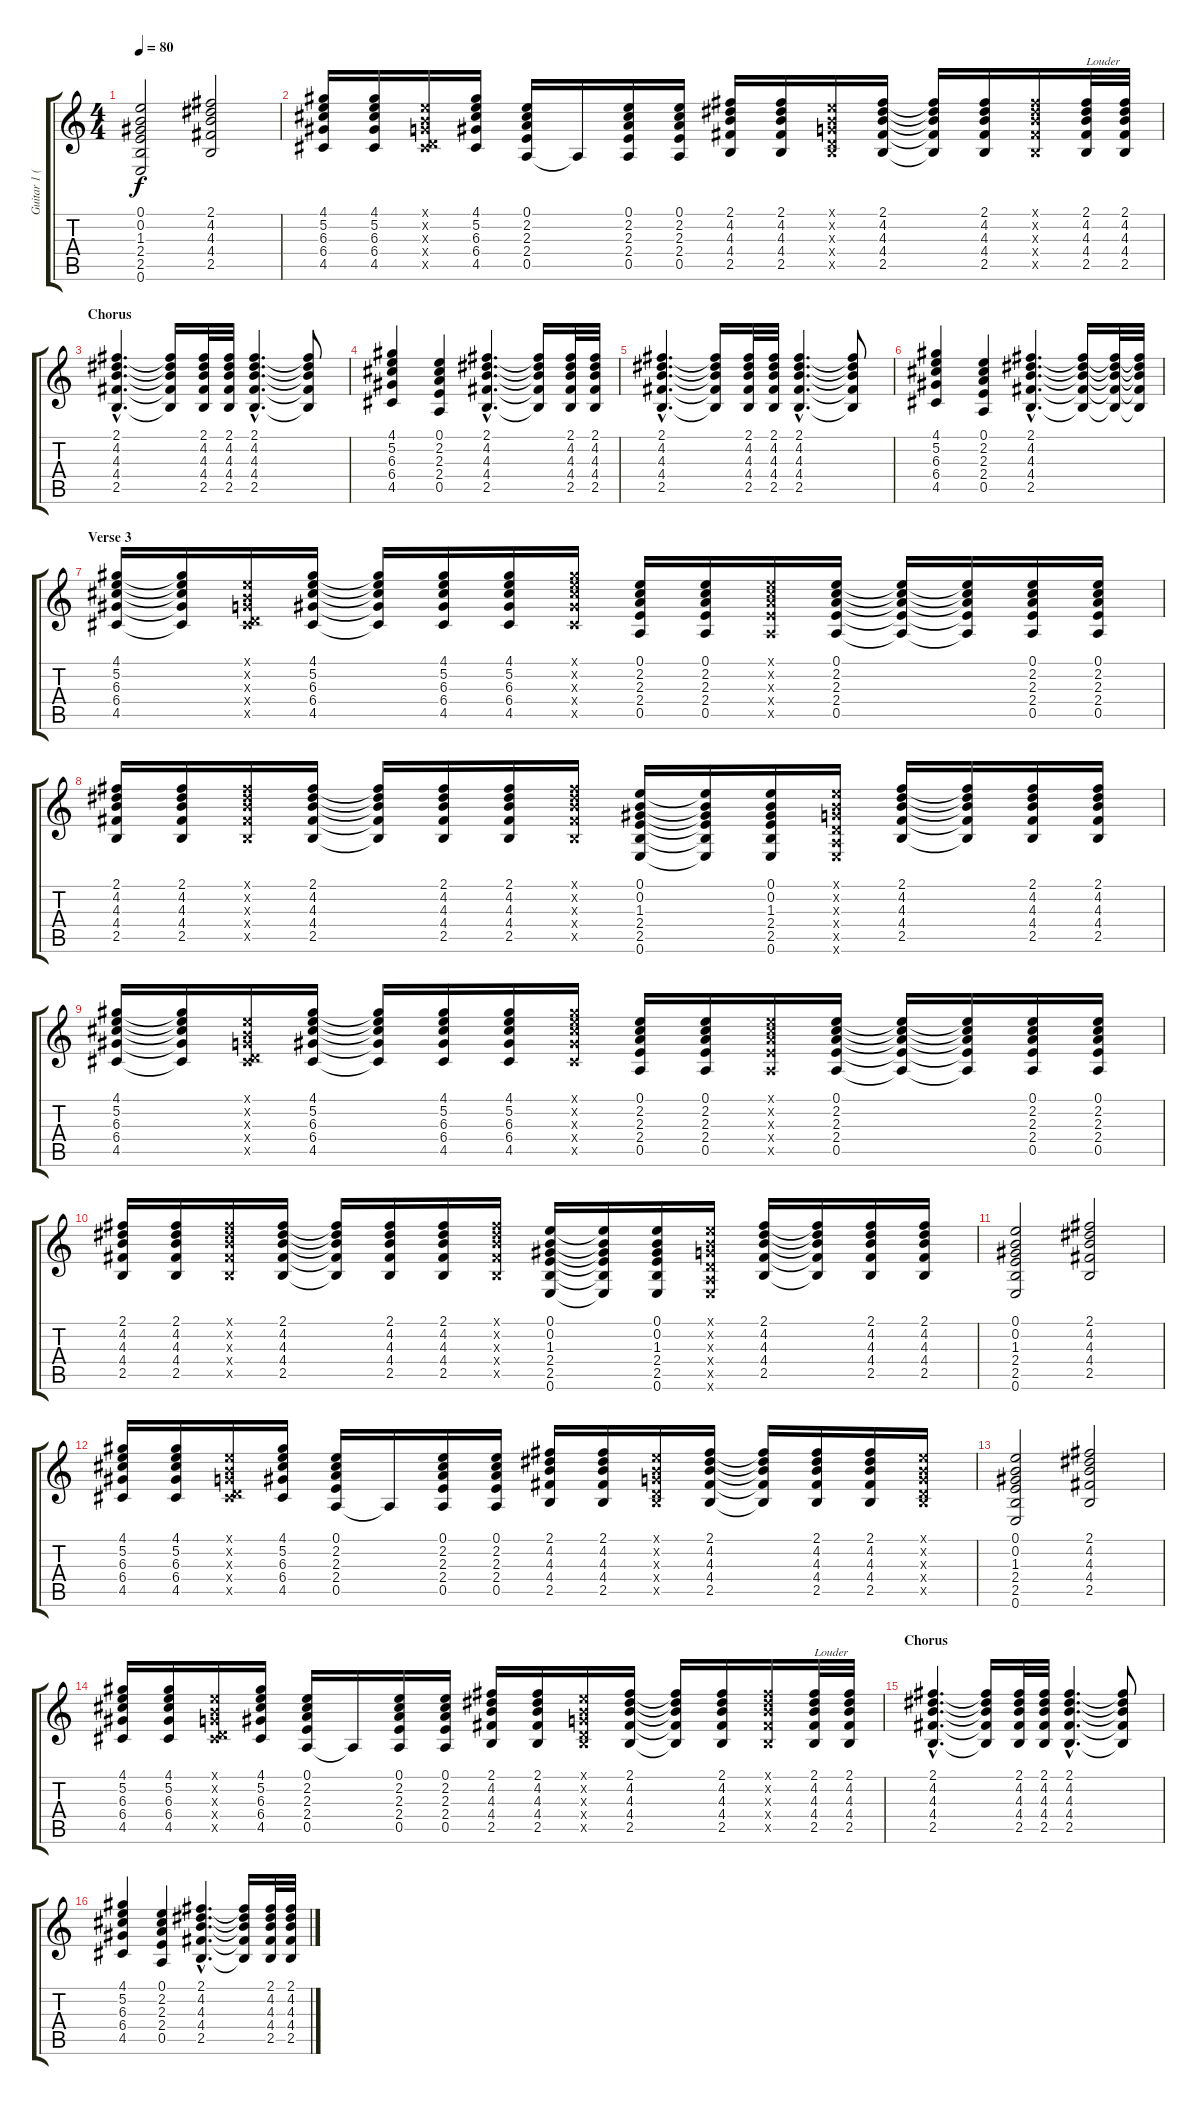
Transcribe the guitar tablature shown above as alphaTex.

\track ("Guitar 1 (Solo)" "Guitar 1 (") {instrument electricguitarjazz}
\staff {score tabs}
\tuning (E4 B3 G3 D3 A2 E2) {hide}
\ts (4 4)
\tempo 80
\clef g2
\ks c
(0.1 0.2 1.3 2.4 2.5 0.6).2{dy f} (2.1 4.2 4.3 4.4 2.5).2 |
(4.1 5.2 6.3 6.4 4.5).16 (4.1 5.2 6.3 6.4 4.5).16 (0.1{x} 0.2{x} 0.3{x} 0.4{x} 4.5{x}).16 (4.1 5.2 6.3 6.4 4.5).16 (0.1 2.2 2.3 2.4 0.5).16 0.5{t}.16 (0.1 2.2 2.3 2.4 0.5).16 (0.1 2.2 2.3 2.4 0.5).16 (2.1 4.2 4.3 4.4 2.5).16 (2.1 4.2 4.3 4.4 2.5).16 (0.1{x} 0.2{x} 0.3{x} 0.4{x} 2.5{x}).16 (2.1 4.2 4.3 4.4 2.5).16 (2.1{t} 4.2{t} 4.3{t} 4.4{t} 2.5{t}).16 (2.1 4.2 4.3 4.4 2.5).16 (2.1{x} 4.2{x} 4.3{x} 4.4{x} 2.5{x}).16 (2.1 4.2 4.3 4.4 2.5).32{txt "Louder" volume 16} (2.1 4.2 4.3 4.4 2.5).32 |
\section ("" "Chorus")
(2.1{hac} 4.2{hac} 4.3{hac} 4.4{hac} 2.5{hac}).4{d} (2.1{t} 4.2{t} 4.3{t} 4.4{t} 2.5{t}).16 (2.1 4.2 4.3 4.4 2.5).32 (2.1 4.2 4.3 4.4 2.5).32 (2.1{hac} 4.2{hac} 4.3{hac} 4.4{hac} 2.5{hac}).4{d} (2.1{t} 4.2{t} 4.3{t} 4.4{t} 2.5{t}).8 |
(4.1 5.2 6.3 6.4 4.5).4 (0.1 2.2 2.3 2.4 0.5).4 (2.1{hac} 4.2{hac} 4.3{hac} 4.4{hac} 2.5{hac}).4{d} (2.1{t} 4.2{t} 4.3{t} 4.4{t} 2.5{t}).16 (2.1 4.2 4.3 4.4 2.5).32 (2.1 4.2 4.3 4.4 2.5).32 |
(2.1{hac} 4.2{hac} 4.3{hac} 4.4{hac} 2.5{hac}).4{d} (2.1{t} 4.2{t} 4.3{t} 4.4{t} 2.5{t}).16 (2.1 4.2 4.3 4.4 2.5).32 (2.1 4.2 4.3 4.4 2.5).32 (2.1{hac} 4.2{hac} 4.3{hac} 4.4{hac} 2.5{hac}).4{d} (2.1{t} 4.2{t} 4.3{t} 4.4{t} 2.5{t}).8 |
(4.1 5.2 6.3 6.4 4.5).4 (0.1 2.2 2.3 2.4 0.5).4 (2.1{hac} 4.2{hac} 4.3{hac} 4.4{hac} 2.5{hac}).4{d} (2.1{t} 4.2{t} 4.3{t} 4.4{t} 2.5{t}).16 (2.1{t} 4.2{t} 4.3{t} 4.4{t} 2.5{t}).32 (2.1{t} 4.2{t} 4.3{t} 4.4{t} 2.5{t}).32 |
\section ("" "Verse 3")
(4.1 5.2 6.3 6.4 4.5).16{volume 10} (4.1{t} 5.2{t} 6.3{t} 6.4{t} 4.5{t}).16 (0.1{x} 0.2{x} 0.3{x} 0.4{x} 4.5{x}).16 (4.1 5.2 6.3 6.4 4.5).16 (4.1{t} 5.2{t} 6.3{t} 6.4{t} 4.5{t}).16 (4.1 5.2 6.3 6.4 4.5).16 (4.1 5.2 6.3 6.4 4.5).16 (4.1{x} 5.2{x} 6.3{x} 6.4{x} 4.5{x}).16 (0.1 2.2 2.3 2.4 0.5).16 (0.1 2.2 2.3 2.4 0.5).16 (0.1{x} 2.2{x} 2.3{x} 2.4{x} 0.5{x}).16 (0.1 2.2 2.3 2.4 0.5).16 (0.1{t} 2.2{t} 2.3{t} 2.4{t} 0.5{t}).16 (0.1{t} 2.2{t} 2.3{t} 2.4{t} 0.5{t}).16 (0.1 2.2 2.3 2.4 0.5).16 (0.1 2.2 2.3 2.4 0.5).16 |
(2.1 4.2 4.3 4.4 2.5).16 (2.1 4.2 4.3 4.4 2.5).16 (2.1{x} 4.2{x} 4.3{x} 4.4{x} 2.5{x}).16 (2.1 4.2 4.3 4.4 2.5).16 (2.1{t} 4.2{t} 4.3{t} 4.4{t} 2.5{t}).16 (2.1 4.2 4.3 4.4 2.5).16 (2.1 4.2 4.3 4.4 2.5).16 (2.1{x} 4.2{x} 4.3{x} 4.4{x} 2.5{x}).16 (0.1 0.2 1.3 2.4 2.5 0.6).16 (0.1{t} 0.2{t} 1.3{t} 2.4{t} 2.5{t} 0.6{t}).16 (0.1 0.2 1.3 2.4 2.5 0.6).16 (0.1{x} 0.2{x} 0.3{x} 0.4{x} 0.5{x} 0.6{x}).16 (2.1 4.2 4.3 4.4 2.5).16 (2.1{t} 4.2{t} 4.3{t} 4.4{t} 2.5{t}).16 (2.1 4.2 4.3 4.4 2.5).16 (2.1 4.2 4.3 4.4 2.5).16 |
(4.1 5.2 6.3 6.4 4.5).16 (4.1{t} 5.2{t} 6.3{t} 6.4{t} 4.5{t}).16 (0.1{x} 0.2{x} 0.3{x} 0.4{x} 4.5{x}).16 (4.1 5.2 6.3 6.4 4.5).16 (4.1{t} 5.2{t} 6.3{t} 6.4{t} 4.5{t}).16 (4.1 5.2 6.3 6.4 4.5).16 (4.1 5.2 6.3 6.4 4.5).16 (4.1{x} 5.2{x} 6.3{x} 6.4{x} 4.5{x}).16 (0.1 2.2 2.3 2.4 0.5).16 (0.1 2.2 2.3 2.4 0.5).16 (0.1{x} 2.2{x} 2.3{x} 2.4{x} 0.5{x}).16 (0.1 2.2 2.3 2.4 0.5).16 (0.1{t} 2.2{t} 2.3{t} 2.4{t} 0.5{t}).16 (0.1{t} 2.2{t} 2.3{t} 2.4{t} 0.5{t}).16 (0.1 2.2 2.3 2.4 0.5).16 (0.1 2.2 2.3 2.4 0.5).16 |
(2.1 4.2 4.3 4.4 2.5).16 (2.1 4.2 4.3 4.4 2.5).16 (2.1{x} 4.2{x} 4.3{x} 4.4{x} 2.5{x}).16 (2.1 4.2 4.3 4.4 2.5).16 (2.1{t} 4.2{t} 4.3{t} 4.4{t} 2.5{t}).16 (2.1 4.2 4.3 4.4 2.5).16 (2.1 4.2 4.3 4.4 2.5).16 (2.1{x} 4.2{x} 4.3{x} 4.4{x} 2.5{x}).16 (0.1 0.2 1.3 2.4 2.5 0.6).16 (0.1{t} 0.2{t} 1.3{t} 2.4{t} 2.5{t} 0.6{t}).16 (0.1 0.2 1.3 2.4 2.5 0.6).16 (0.1{x} 0.2{x} 0.3{x} 0.4{x} 0.5{x} 0.6{x}).16 (2.1 4.2 4.3 4.4 2.5).16 (2.1{t} 4.2{t} 4.3{t} 4.4{t} 2.5{t}).16 (2.1 4.2 4.3 4.4 2.5).16 (2.1 4.2 4.3 4.4 2.5).16 |
(0.1 0.2 1.3 2.4 2.5 0.6).2 (2.1 4.2 4.3 4.4 2.5).2 |
(4.1 5.2 6.3 6.4 4.5).16 (4.1 5.2 6.3 6.4 4.5).16 (0.1{x} 0.2{x} 0.3{x} 0.4{x} 4.5{x}).16 (4.1 5.2 6.3 6.4 4.5).16 (0.1 2.2 2.3 2.4 0.5).16 0.5{t}.16 (0.1 2.2 2.3 2.4 0.5).16 (0.1 2.2 2.3 2.4 0.5).16 (2.1 4.2 4.3 4.4 2.5).16 (2.1 4.2 4.3 4.4 2.5).16 (0.1{x} 0.2{x} 0.3{x} 0.4{x} 2.5{x}).16 (2.1 4.2 4.3 4.4 2.5).16 (2.1{t} 4.2{t} 4.3{t} 4.4{t} 2.5{t}).16 (2.1 4.2 4.3 4.4 2.5).16 (2.1 4.2 4.3 4.4 2.5).16 (0.1{x} 0.2{x} 0.3{x} 0.4{x} 2.5{x}).16 |
(0.1 0.2 1.3 2.4 2.5 0.6).2 (2.1 4.2 4.3 4.4 2.5).2 |
(4.1 5.2 6.3 6.4 4.5).16 (4.1 5.2 6.3 6.4 4.5).16 (0.1{x} 0.2{x} 0.3{x} 0.4{x} 4.5{x}).16 (4.1 5.2 6.3 6.4 4.5).16 (0.1 2.2 2.3 2.4 0.5).16 0.5{t}.16 (0.1 2.2 2.3 2.4 0.5).16 (0.1 2.2 2.3 2.4 0.5).16 (2.1 4.2 4.3 4.4 2.5).16 (2.1 4.2 4.3 4.4 2.5).16 (0.1{x} 0.2{x} 0.3{x} 0.4{x} 2.5{x}).16 (2.1 4.2 4.3 4.4 2.5).16 (2.1{t} 4.2{t} 4.3{t} 4.4{t} 2.5{t}).16 (2.1 4.2 4.3 4.4 2.5).16 (2.1{x} 4.2{x} 4.3{x} 4.4{x} 2.5{x}).16 (2.1 4.2 4.3 4.4 2.5).32{txt "Louder" volume 16} (2.1 4.2 4.3 4.4 2.5).32 |
\section ("" "Chorus")
(2.1{hac} 4.2{hac} 4.3{hac} 4.4{hac} 2.5{hac}).4{d} (2.1{t} 4.2{t} 4.3{t} 4.4{t} 2.5{t}).16 (2.1 4.2 4.3 4.4 2.5).32 (2.1 4.2 4.3 4.4 2.5).32 (2.1{hac} 4.2{hac} 4.3{hac} 4.4{hac} 2.5{hac}).4{d} (2.1{t} 4.2{t} 4.3{t} 4.4{t} 2.5{t}).8 |
(4.1 5.2 6.3 6.4 4.5).4 (0.1 2.2 2.3 2.4 0.5).4 (2.1{hac} 4.2{hac} 4.3{hac} 4.4{hac} 2.5{hac}).4{d} (2.1{t} 4.2{t} 4.3{t} 4.4{t} 2.5{t}).16 (2.1 4.2 4.3 4.4 2.5).32 (2.1 4.2 4.3 4.4 2.5).32
